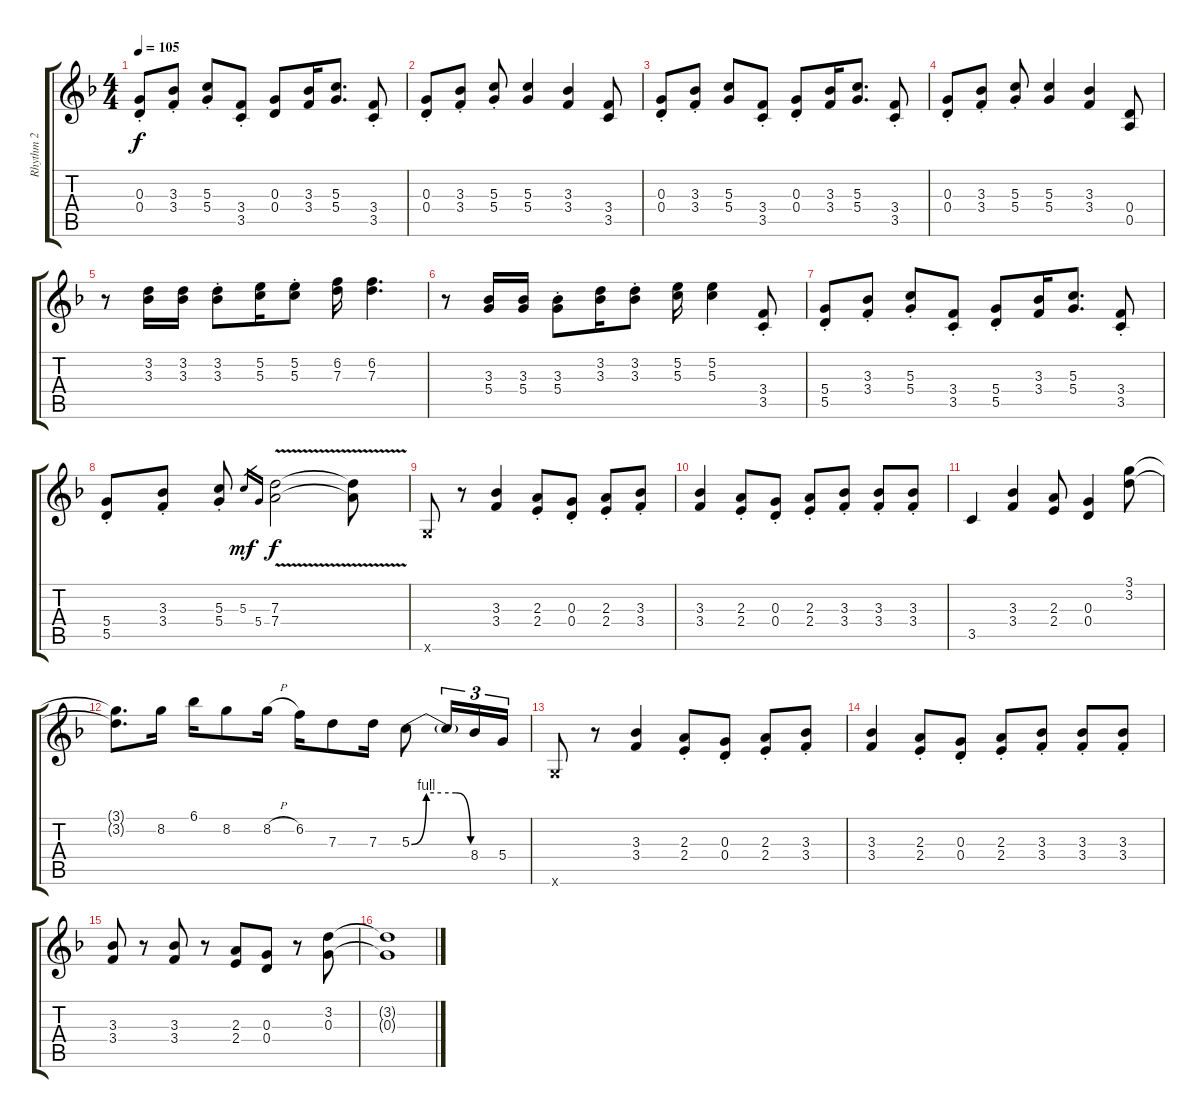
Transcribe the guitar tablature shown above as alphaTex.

\track ("Rhythm 2" "Rhythm 2") {instrument distortionguitar}
\staff {score tabs}
\tuning (E4 B3 G3 D3 A2 E2) {hide}
\ts (4 4)
\tempo 105
\clef g2
\ks f
(0.3{st} 0.4{st}).8{dy f} (3.3{st} 3.4{st}).8 (5.3{st} 5.4{st}).8 (3.4{st} 3.5{st}).8 (0.3 0.4).8 (3.3 3.4).16 (5.3 5.4).8{d} (3.4{st} 3.5{st}).8 |
(0.3{st} 0.4{st}).8 (3.3{st} 3.4{st}).8 (5.3{st} 5.4{st}).8 (5.3 5.4).4 (3.3 3.4).4 (3.4 3.5).8 |
(0.3{st} 0.4{st}).8 (3.3{st} 3.4{st}).8 (5.3 5.4).8 (3.4{st} 3.5{st}).8 (0.3{st} 0.4{st}).8 (3.3 3.4).16 (5.3 5.4).8{d} (3.4{st} 3.5{st}).8 |
(0.3{st} 0.4{st}).8 (3.3{st} 3.4{st}).8 (5.3{st} 5.4{st}).8 (5.3 5.4).4 (3.3 3.4).4 (0.4 0.5).8 |
r.8 (3.2 3.3).16 (3.2 3.3).16 (3.2{st} 3.3{st}).8 (5.2 5.3).16 (5.2{st} 5.3{st}).8 (6.2 7.3).16 (6.2 7.3).4{d} |
r.8 (3.3 5.4).16 (3.3 5.4).16 (3.3{st} 5.4{st}).8 (3.2 3.3).16 (3.2{st} 3.3{st}).8 (5.2 5.3).16 (5.2 5.3).4 (3.4{st} 3.5{st}).8 |
(5.4{st} 5.5{st}).8 (3.3{st} 3.4{st}).8 (5.3{st} 5.4{st}).8 (3.4{st} 3.5{st}).8 (5.4{st} 5.5{st}).8 (3.3 3.4).16 (5.3 5.4).8{d} (3.4{st} 3.5{st}).8 |
(5.4{st} 5.5{st}).8 (3.3{st} 3.4{st}).8 (5.3{st} 5.4{st}).8 5.3.16{gr dy mf} 5.4.16{gr} (7.3{v} 7.4{v}).2{dy f} (7.3{t} 7.4{t}).8 |
3.6{x}.8 r.8 (3.3 3.4).4 (2.3{st} 2.4{st}).8 (0.3{st} 0.4{st}).8 (2.3{st} 2.4{st}).8 (3.3{st} 3.4).8 |
(3.3 3.4).4 (2.3{st} 2.4{st}).8 (0.3{st} 0.4{st}).8 (2.3{st} 2.4{st}).8 (3.3{st} 3.4{st}).8 (3.3{st} 3.4{st}).8 (3.3{st} 3.4{st}).8 |
3.5.4 (3.3 3.4).4 (2.3 2.4).8 (0.3 0.4).4 (3.1 3.2).8 |
(3.1{t} 3.2{t}).8{d} 8.2.16 6.1.16 8.2.8 8.2{h}.16 6.2.16 7.3.8 7.3.16 5.3{be (custom 0 0 15 4 30 4 45 4 60 0)}.8 5.3{t}.16{tu (3 2)} 8.4.16{tu (3 2)} 5.4.16{tu (3 2)} |
3.6{x}.8 r.8 (3.3 3.4).4 (2.3{st} 2.4{st}).8 (0.3{st} 0.4{st}).8 (2.3{st} 2.4{st}).8 (3.3{st} 3.4{st}).8 |
(3.3 3.4).4 (2.3{st} 2.4{st}).8 (0.3{st} 0.4{st}).8 (2.3{st} 2.4{st}).8 (3.3{st} 3.4{st}).8 (3.3{st} 3.4{st}).8 (3.3{st} 3.4{st}).8 |
(3.3 3.4).8 r.8 (3.3 3.4).8 r.8 (2.3 2.4).8 (0.3 0.4).8 r.8 (3.2 0.3).8 |
(3.2{t} 0.3{t}).1
